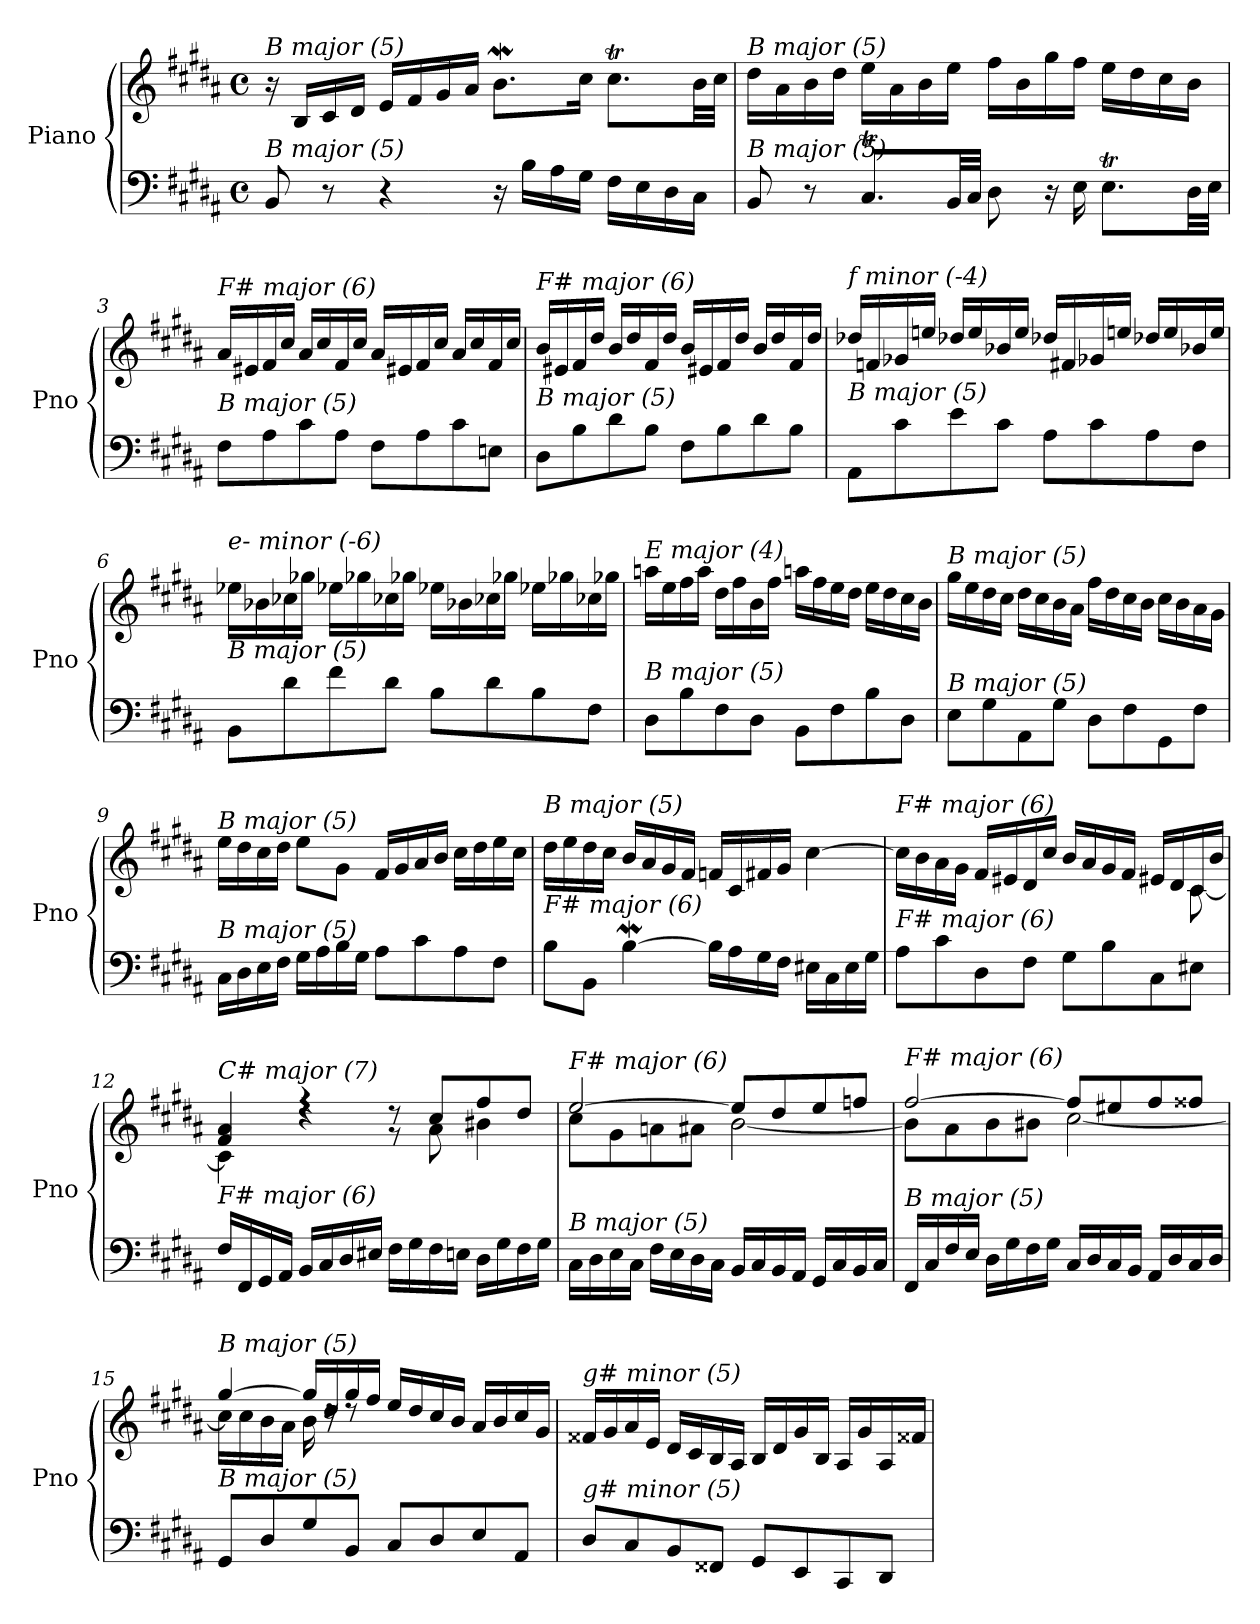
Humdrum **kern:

**kern	**kern
*part1	*part1
*staff2	*staff1
*I"Piano	*
*I'Pno	*
*clefF4	*clefG2
*k[f#c#g#d#a#]	*k[f#c#g#d#a#]
*M4/4	*M4/4
*met(c)	*met(c)
=1	=1
!	!LO:TX:i:t=B major (5)
!LO:TX:i:t=B major (5)	!
8BB/	16r
.	16B/LL
8r	16c#/
.	16d#/JJ
4r	16e/LL
.	16f#/
.	16g#/
.	16a#/JJ
16r	8.bw\L
16B\LL	.
16A#\	.
16G#\JJ	16cc#\Jk
16F#\LL	8.cc#T\L
16E\	.
16D#\	.
16C#\JJ	32b\LL
.	32cc#\JJJ
=2	=2
!	!LO:TX:i:t=B major (5)
!LO:TX:i:t=B major (5)	!
8BB/	16dd#\LL
.	16a#\
8r	16b\
.	16dd#\JJ
8.C#T/L	16ee\LL
.	16a#\
.	16b\
32BB/LL	16ee\JJ
32C#/JJJ	.
8D#\	16ff#\LL
.	16b\
16r	16gg#\
16E\	16ff#\JJ
8.ET\L	16ee\LL
.	16dd#\
.	16cc#\
32D#\LL	16b\JJ
32E\JJJ	.
=3	=3
!	!LO:TX:i:t=F# major (6)
!LO:TX:i:t=B major (5)	!
8F#\L	16a#/LL
.	16e#X/
8A#\	16f#/
.	16cc#/JJ
8c#\	16a#/LL
.	16cc#/
8A#\J	16f#/
.	16cc#/JJ
8F#\L	16a#/LL
.	16e#X/
8A#\	16f#/
.	16cc#/JJ
8c#\	16a#/LL
.	16cc#/
8En\J	16f#/
.	16cc#/JJ
!!LO:LB:g=z
=4	=4
!	!LO:TX:i:t=F# major (6)
!LO:TX:i:t=B major (5)	!
8D#\L	16b/LL
.	16e#X/
8B\	16f#/
.	16dd#/JJ
8d#\	16b/LL
.	16dd#/
8B\J	16f#/
.	16dd#/JJ
8F#\L	16b/LL
.	16e#X/
8B\	16f#/
.	16dd#/JJ
8d#\	16b/LL
.	16dd#/
8B\J	16f#/
.	16dd#/JJ
=5	=5
!	!LO:TX:i:t=f minor (-4)
!LO:TX:i:t=B major (5)	!
8AA#/L	16dd-Xi/LL
.	16fni/
8c#\	16g-Xi/
.	16een/JJ
8e\	16dd-Xi/LL
.	16ee/
8c#\J	16b-Xi/
.	16ee/JJ
8A#\L	16dd-Xi/LL
.	16f#Xi/
8c#\	16g-Xi/
.	16een/JJ
8A#\	16dd-Xi/LL
.	16ee/
8F#\J	16b-Xi/
.	16ee/JJ
=6	=6
!	!LO:TX:i:t=e- minor (-6)
!LO:TX:i:t=B major (5)	!
8BB\L	16ee-Xi\LL
.	16b-Xi\
8d#\	16cc-Xi\
.	16gg-Xi\JJ
8f#\	16ee-Xi\LL
.	16gg-Xi\
8d#\J	16cc-Xi\
.	16gg-Xi\JJ
8B\L	16ee-Xi\LL
.	16b-Xi\
8d#\	16cc-Xi\
.	16gg-Xi\JJ
8B\	16ee-Xi\LL
.	16gg-Xi\
8F#\J	16cc-Xi\
.	16gg-Xi\JJ
!!LO:LB:g=z
=7	=7
!	!LO:TX:i:t=E major (4)
!LO:TX:i:t=B major (5)	!
8D#\L	16aan\LL
.	16ee\
8B\	16ff#\
.	16aa\JJ
8F#\	16dd#\LL
.	16ff#\
8D#\J	16b\
.	16ff#\JJ
8BB\L	16aan\LL
.	16ff#\
8F#\	16ee\
.	16dd#\JJ
8B\	16ee\LL
.	16dd#\
8D#\J	16cc#\
.	16b\JJ
=8	=8
!	!LO:TX:i:t=B major (5)
!LO:TX:i:t=B major (5)	!
8E\L	16gg#\LL
.	16ee\
8G#\	16dd#\
.	16cc#\JJ
8AA#\	16dd#\LL
.	16cc#\
8G#\J	16b\
.	16a#\JJ
8D#\L	16ff#\LL
.	16dd#\
8F#\	16cc#\
.	16b\JJ
8GG#\	16cc#\LL
.	16b\
8F#\J	16a#\
.	16g#\JJ
=9	=9
!	!LO:TX:i:t=B major (5)
!LO:TX:i:t=B major (5)	!
16C#\LL	16ee\LL
16D#\	16dd#\
16E\	16cc#\
16F#\JJ	16dd#\JJ
16G#\LL	8ee\L
16A#\	.
16B\	8g#\J
16G#\JJ	.
8A#\L	16f#/LL
.	16g#/
8c#\	16a#/
.	16b/JJ
8A#\	16cc#\LL
.	16dd#\
8F#\J	16ee\
.	16cc#\JJ
!!LO:LB:g=z
=10	=10
!	!LO:TX:i:t=B major (5)
!LO:TX:i:t=F# major (6)	!
8B\L	16dd#\LL
.	16ee\
8BB\J	16dd#\
.	16cc#\JJ
[4Bw\	16b/LL
.	16a#/
.	16g#/
.	16f#/JJ
16B\LL]	16fni/LL
16A#\	16c#/
16G#\	16f#i/
16F#\JJ	16g#/JJ
16E#X\LL	[4cc#\
16C#\	.
16E#\	.
16G#\JJ	.
=11	=11
*^	*^
!	!	!LO:TX:i:t=F# major (6)	!
!LO:TX:i:t=F# major (6)	!	!	!
2..ryy	8A#\L	16cc#\LL]	2..ryy
.	.	16b\	.
.	8c#\	16a#\	.
.	.	16g#\JJ	.
.	8D#\	16f#/LL	.
.	.	16e#X/	.
.	8F#\J	16d#/	.
.	.	16cc#/JJ	.
.	8G#\L	16b/LL	.
.	.	16a#/	.
.	8B\	16g#/	.
.	.	16f#/JJ	.
.	8C#\	16e#X/LL	.
.	.	16d#/	.
8ryy	8E#X\J	16c#/	[8c#\
.	.	16b/JJ	.
*v	*v	*	*
=12	=12	=12
!	!LO:TX:i:t=C# major (7)	!
!LO:TX:i:t=F# major (6)	!	!
16F#/LL	4f#/ 4a#/	4c#\]
16FF#/	.	.
16GG#/	.	.
16AA#/JJ	.	.
16BB/LL	4r	4rdd
16C#/	.	.
16D#/	.	.
16E#X/JJ	.	.
16F#\LL	8rg	8rdd
16G#\	.	.
16F#\	8cc#/L	8a#\
16En\JJ	.	.
16D#\LL	8ff#/	4b#X\
16G#\	.	.
16F#\	8dd#/J	.
16G#\JJ	.	.
!!LO:LB:g=z	!!
=13	=13	=13
!	!LO:TX:i:t=F# major (6)	!
!LO:TX:i:t=B major (5)	!	!
16C#\LL	[2ee/	8cc#\L
16D#\	.	.
16E\	.	8g#\
16C#\JJ	.	.
16F#\LL	.	8an\
16E\	.	.
16D#\	.	8a#X\J
16C#\JJ	.	.
16BB/LL	8ee/L]	[2b\
16C#/	.	.
16BB/	8dd#/	.
16AA#/JJ	.	.
16GG#/LL	8ee/	.
16C#/	.	.
16BB/	8ffni/J	.
16C#/JJ	.	.
=14	=14	=14
!	!LO:TX:i:t=F# major (6)	!
!LO:TX:i:t=B major (5)	!	!
16FF#/LL	[2ff#/	8b\L]
16C#/	.	.
16F#/	.	8a#\
16E/JJ	.	.
16D#\LL	.	8b\
16G#\	.	.
16F#\	.	8b#X\J
16G#\JJ	.	.
16C#/LL	8ff#/L]	[2cc#\
16D#/	.	.
16C#/	8ee#X/	.
16BB/JJ	.	.
16AA#/LL	8ff#/	.
16D#/	.	.
16C#/	8ff##X/J	.
16D#/JJ	.	.
=15	=15	=15
*^	*	*
!	!	!LO:TX:i:t=B major (5)	!
!LO:TX:i:t=B major (5)	!	!	!
2ryy	8GG#/L	[4gg#/	16cc#\LL]
.	.	.	16cc#\
.	8D#/	.	16b\
.	.	.	16a#\JJ
.	8G#/	16gg#/LL]	16b\
.	.	16dd#/	16rdd
.	8BB/J	16gg#/	8rdd
.	.	16ff#/JJ	.
2ryy	8C#/L	16ee/LL	2ryy
.	.	16dd#/	.
.	8D#/	16cc#/	.
.	.	16b/JJ	.
.	8E/	16a#/LL	.
.	.	16b/	.
.	8AA#/J	16cc#/	.
.	.	16g#/JJ	.
*v	*v	*	*
*	*v	*v
!!LO:PB:g=z
=16	=16
!	!LO:TX:i:t=g# minor (5)
!LO:TX:i:t=g# minor (5)	!
8D#/L	16f##X/LL
.	16g#/
8C#/	16a#/
.	16e/JJ
8BB/	16d#/LL
.	16c#/
8FF##X/J	16B/
.	16A#/JJ
8GG#/L	16B/LL
.	16d#/
8EE/	16g#/
.	16B/JJ
8CC#/	16A#/LL
.	16g#/
8DD#/J	16A#/
.	16f##X/JJ
=	=
*-	*-
